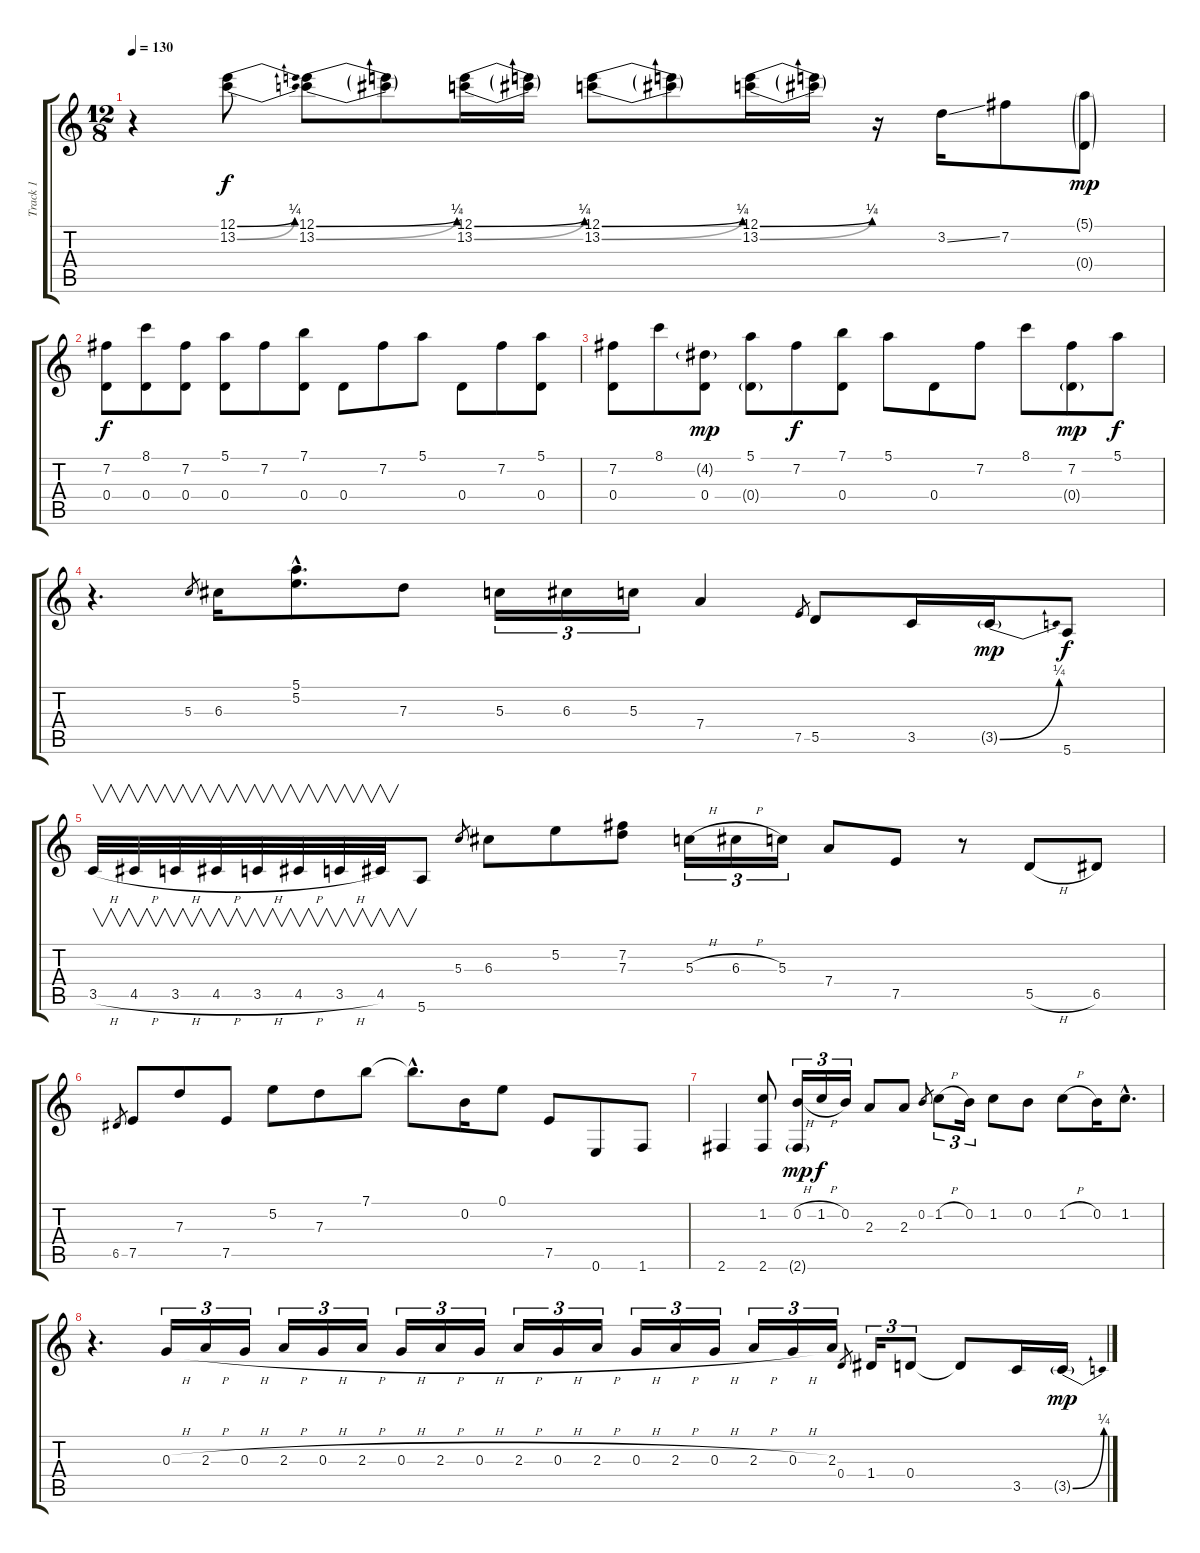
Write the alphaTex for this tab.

\track ("Track 1" "Track 1") {instrument electricguitarclean}
\staff {score tabs}
\tuning (E4 B3 G3 D3 A2 E2) {hide}
\ts (12 8)
\tempo 130
\clef g2
\ks c
r.4{dy f} (12.1{be (bend 0 0 60 1)} 13.2{be (bend 0 0 60 1)}).8 (12.1{be (bend 0 0 60 1)} 13.2{be (bend 0 0 60 2)}).8 (12.1{t} 13.2{t}).8 (12.1{be (bend 0 0 60 1)} 13.2{be (bend 0 0 60 2)}).16 (12.1{t} 13.2{t}).16 (12.1{be (bend 0 0 60 1)} 13.2{be (bend 0 0 60 2)}).8 (12.1{t} 13.2{t}).8 (12.1{be (bend 0 0 60 1)} 13.2{be (bend 0 0 60 2)}).16 (12.1{t} 13.2{t}).16 r.16 3.2{ss}.16 7.2.8 (5.1{g} 0.4{g}).8{dy mp} |
(7.2 0.4).8{dy f} (8.1 0.4).8 (7.2 0.4).8 (5.1 0.4).8 7.2.8 (7.1 0.4).8 0.4.8 7.2.8 5.1.8 0.4.8 7.2.8 (5.1 0.4).8 |
(7.2 0.4).8 8.1.8 (4.2{g} 0.4).8{dy mp} (5.1 0.4{g}).8 7.2.8{dy f} (7.1 0.4).8 5.1.8 0.4.8 7.2.8 8.1.8 (7.2 0.4{g}).8{dy mp} 5.1.8{dy f} |
r.4{d} 5.3.8{gr} 6.3.16 (5.1{hac} 5.2{hac}).8{d} 7.3.8 5.3.16{tu (3 2)} 6.3.16{tu (3 2)} 5.3.16{tu (3 2)} 7.4.4 7.5.8{gr} 5.5.8 3.5.16 3.5{be (bend 0 0 60 1) g}.16{dy mp} 5.6.8{dy f} |
3.5{h}.32{v} 4.5{h}.32{v} 3.5{h}.32{v} 4.5{h}.32{v} 3.5{h}.32{v} 4.5{h}.32{v} 3.5{h}.32{v} 4.5.32{v} 5.6.8 5.3.8{gr} 6.3.8 5.2.8 (7.2 7.3).8 5.3{h}.16{tu (3 2)} 6.3{h}.16{tu (3 2)} 5.3.16{tu (3 2)} 7.4.8 7.5.8 r.8 5.5{h}.8 6.5.8 |
6.5.8{gr} 7.5.8 7.3.8 7.5.8 5.2.8 7.3.8 7.1.8 7.1{hac t}.8{d} 0.2.16 0.1.8 7.5.8 0.6.8 1.6.8 |
2.6.4 (1.2 2.6).8 (0.2{h} 2.6{g}).16{tu (3 2) dy mp} 1.2{h}.16{tu (3 2) dy f} 0.2.16{tu (3 2)} 2.3.8 2.3.8 0.2.8{gr} 1.2{h}.8{tu (3 2)} 0.2.16{tu (3 2)} 1.2.8 0.2.8 1.2{h}.8 0.2.16 1.2{hac}.8{d} |
r.4{d} 0.3{h}.16{tu (3 2)} 2.3{h}.16{tu (3 2)} 0.3{h}.16{tu (3 2)} 2.3{h}.16{tu (3 2)} 0.3{h}.16{tu (3 2)} 2.3{h}.16{tu (3 2)} 0.3{h}.16{tu (3 2)} 2.3{h}.16{tu (3 2)} 0.3{h}.16{tu (3 2)} 2.3{h}.16{tu (3 2)} 0.3{h}.16{tu (3 2)} 2.3{h}.16{tu (3 2)} 0.3{h}.16{tu (3 2)} 2.3{h}.16{tu (3 2)} 0.3{h}.16{tu (3 2)} 2.3{h}.16{tu (3 2)} 0.3{h}.16{tu (3 2)} 2.3.16{tu (3 2)} 0.4.8{gr} 1.4.16{tu (3 2)} 0.4.8{tu (3 2)} 0.4{t}.8 3.5.16 3.5{be (bend 0 0 60 1) g}.16{dy mp}
